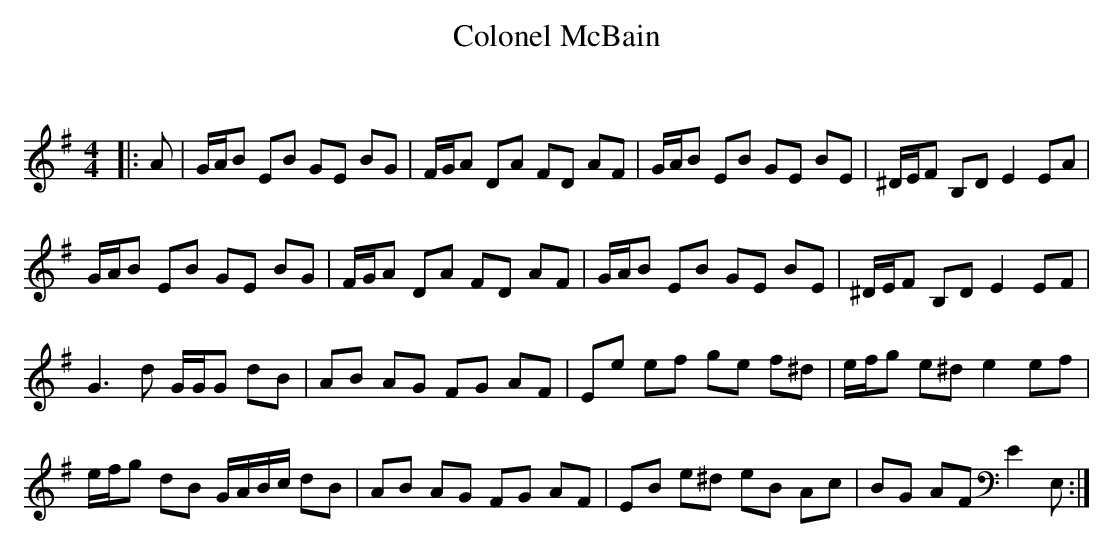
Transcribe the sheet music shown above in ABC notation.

X:1
T: Colonel McBain
C:
Q: 232
K:Em
M:4/4
L:1/8
|:A|G1/2A1/2B EB GE BG|F1/2G1/2A DA FD AF|G1/2A1/2B EB GE BE|^D1/2E1/2F B,D E2 EA|
G1/2A1/2B EB GE BG|F1/2G1/2A DA FD AF|G1/2A1/2B EB GE BE|^D1/2E1/2F B,D E2 EF|
G3d G1/2G1/2G dB|AB AG FG AF|Ee ef ge f^d|e1/2f1/2g e^d e2 ef|
e1/2f1/2g dB G1/2A1/2B1/2c1/2 dB|AB AG FG AF|EB e^d eB Ac|BG AF E2 E,:|
